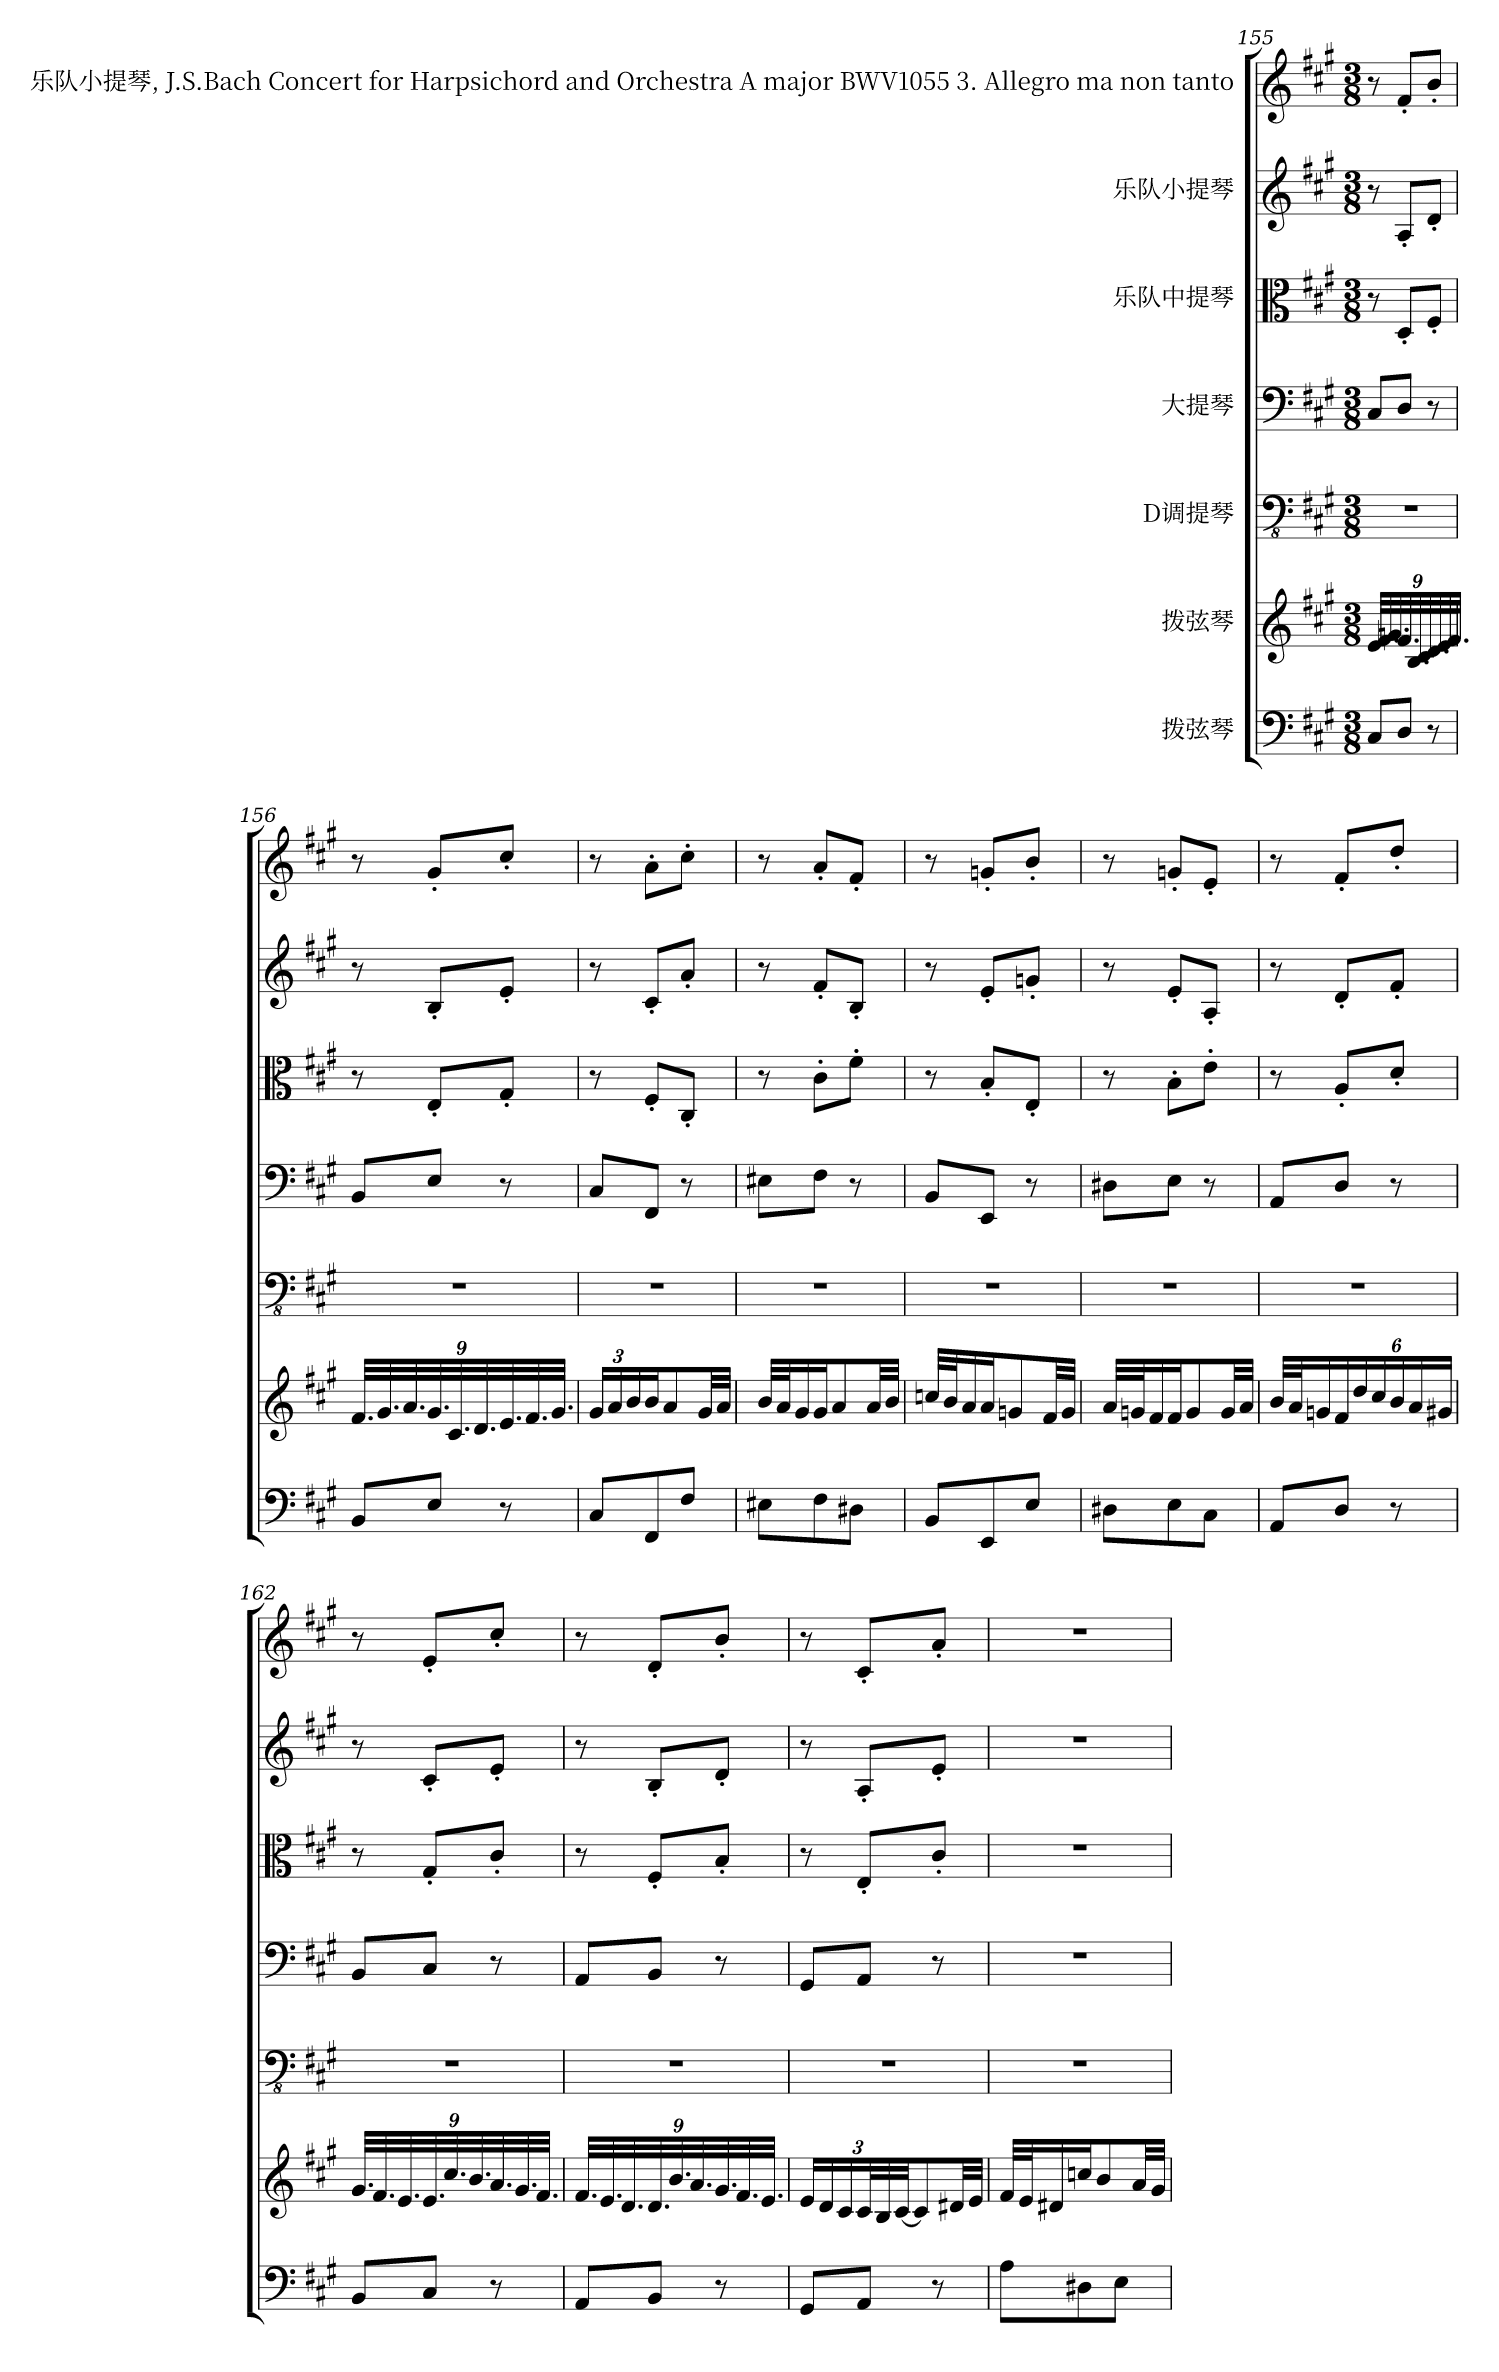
**kern	**kern	**kern	**kern	**kern	**kern	**kern
*part7	*part6	*part5	*part4	*part3	*part2	*part1
*staff7	*staff6	*staff5	*staff4	*staff3	*staff2	*staff1
*I"拨弦琴	*I"拨弦琴	*I"D调提琴	*I"大提琴	*I"乐队中提琴	*I"乐队小提琴	*I"乐队小提琴, J.S.Bach Concert for Harpsichord and Orchestra A major BWV1055 3. Allegro ma non tanto
!!LO:PB:g=z
*clefF4	*clefG2	*clefFv4	*clefF4	*clefC3	*clefG2	*clefG2
*	*	*ITrd7c12	*	*	*	*
*k[f#c#g#]	*k[f#c#g#]	*k[f#c#g#]	*k[f#c#g#]	*k[f#c#g#]	*k[f#c#g#]	*k[f#c#g#]
*M3/8	*M3/8	*M3/8	*M3/8	*M3/8	*M3/8	*M3/8
*	*Xbrackettup	*	*	*	*	*
=155	=155	=155	=155	=155	=155	=155
8C#/L	36.e/LLL	4.r	8C#/L	8r	8r	8r
.	36.f#/	.	.	.	.	.
.	36.gn/	.	.	.	.	.
8D/J	36.f#/	.	8D/J	8D'/L	8A'/L	8f#'/L
.	36.B/	.	.	.	.	.
.	36.c#/	.	.	.	.	.
8r	36.d/	.	8r	8F#'/J	8d'/J	8b'/J
.	36.e/	.	.	.	.	.
.	36.f#/JJJ	.	.	.	.	.
=156	=156	=156	=156	=156	=156	=156
8BB/L	36.f#/LLL	4.r	8BB/L	8r	8r	8r
.	36.g#/	.	.	.	.	.
.	36.a/	.	.	.	.	.
8E/J	36.g#/	.	8E/J	8E'/L	8B'/L	8g#'/L
.	36.c#/	.	.	.	.	.
.	36.d/	.	.	.	.	.
8r	36.e/	.	8r	8G#'/J	8e'/J	8cc#'/J
.	36.f#/	.	.	.	.	.
.	36.g#/JJJ	.	.	.	.	.
=157	=157	=157	=157	=157	=157	=157
8C#/L	24g#/LL	4.r	8C#/L	8r	8r	8r
.	24a/	.	.	.	.	.
.	24b/	.	.	.	.	.
8FF#/	16b/J	.	8FF#/J	8F#'/L	8c#'/L	8a'\L
.	8a/	.	.	.	.	.
8F#/J	.	.	8r	8C#'/J	8a'/J	8cc#'\J
.	32g#/LL	.	.	.	.	.
.	32a/JJJ	.	.	.	.	.
!!LO:PB:g=z
=158	=158	=158	=158	=158	=158	=158
8E#X\L	32b/LLL	4.r	8E#X\L	8r	8r	8r
.	32a/J	.	.	.	.	.
.	16g#/	.	.	.	.	.
8F#\	16g#/J	.	8F#\J	8c#'\L	8f#'/L	8a'/L
.	8a/	.	.	.	.	.
8D#X\J	.	.	8r	8f#'\J	8B'/J	8f#'/J
.	32a/LL	.	.	.	.	.
.	32b/JJJ	.	.	.	.	.
=159	=159	=159	=159	=159	=159	=159
8BB/L	32ccn/LLL	4.r	8BB/L	8r	8r	8r
.	32b/J	.	.	.	.	.
.	16a/	.	.	.	.	.
8EE/	16a/J	.	8EE/J	8B'/L	8e'/L	8gn'/L
.	8gn/	.	.	.	.	.
8E/J	.	.	8r	8E'/J	8gn'/J	8b'/J
.	32f#/LL	.	.	.	.	.
.	32g/JJJ	.	.	.	.	.
=160	=160	=160	=160	=160	=160	=160
8D#X\L	32a/LLL	4.r	8D#X\L	8r	8r	8r
.	32gn/J	.	.	.	.	.
.	16f#/	.	.	.	.	.
8E\	16f#/J	.	8E\J	8B'\L	8e'/L	8gn'/L
.	8g/	.	.	.	.	.
8C#\J	.	.	8r	8e'\J	8A'/J	8e'/J
.	32g/LL	.	.	.	.	.
.	32a/JJJ	.	.	.	.	.
=161	=161	=161	=161	=161	=161	=161
8AA/L	32b/LLL	4.r	8AA/L	8r	8r	8r
.	32a/J	.	.	.	.	.
.	16gn/	.	.	.	.	.
8D/J	24f#/	.	8D/J	8A'/L	8d'/L	8f#'/L
.	24dd/	.	.	.	.	.
.	24cc#/	.	.	.	.	.
8r	24b/	.	8r	8d'/J	8f#'/J	8dd'/J
.	24a/	.	.	.	.	.
.	24g#X/JJ	.	.	.	.	.
!!LO:PB:g=z
=162	=162	=162	=162	=162	=162	=162
8BB/L	36.g#/LLL	4.r	8BB/L	8r	8r	8r
.	36.f#/	.	.	.	.	.
.	36.e/	.	.	.	.	.
8C#/J	36.e/	.	8C#/J	8G#'/L	8c#'/L	8e'/L
.	36.cc#/	.	.	.	.	.
.	36.b/	.	.	.	.	.
8r	36.a/	.	8r	8c#'/J	8e'/J	8cc#'/J
.	36.g#/	.	.	.	.	.
.	36.f#/JJJ	.	.	.	.	.
=163	=163	=163	=163	=163	=163	=163
8AA/L	36.f#/LLL	4.r	8AA/L	8r	8r	8r
.	36.e/	.	.	.	.	.
.	36.d/	.	.	.	.	.
8BB/J	36.d/	.	8BB/J	8F#'/L	8B'/L	8d'/L
.	36.b/	.	.	.	.	.
.	36.a/	.	.	.	.	.
8r	36.g#/	.	8r	8B'/J	8d'/J	8b'/J
.	36.f#/	.	.	.	.	.
.	36.e/JJJ	.	.	.	.	.
=164	=164	=164	=164	=164	=164	=164
8GG#/L	24e/LL	4.r	8GG#/L	8r	8r	8r
.	24d/	.	.	.	.	.
.	24c#/	.	.	.	.	.
8AA/J	48c#/L	.	8AA/J	8E'/L	8A'/L	8c#'/L
.	48B/	.	.	.	.	.
.	[48c#/JJ	.	.	.	.	.
.	8c#/]	.	.	.	.	.
8r	.	.	8r	8c#'/J	8e'/J	8a'/J
.	32d#X/LL	.	.	.	.	.
.	32e/JJJ	.	.	.	.	.
!!LO:PB:g=z
=165	=165	=165	=165	=165	=165	=165
8A\L	32f#/LLL	4.r	4.r	4.r	4.r	4.r
.	32e/J	.	.	.	.	.
.	16d#X/	.	.	.	.	.
8D#X\	16ccn/J	.	.	.	.	.
.	8b/	.	.	.	.	.
8E\J	.	.	.	.	.	.
.	32a/LL	.	.	.	.	.
.	32g#/JJJ	.	.	.	.	.
=	=	=	=	=	=	=
*-	*-	*-	*-	*-	*-	*-
